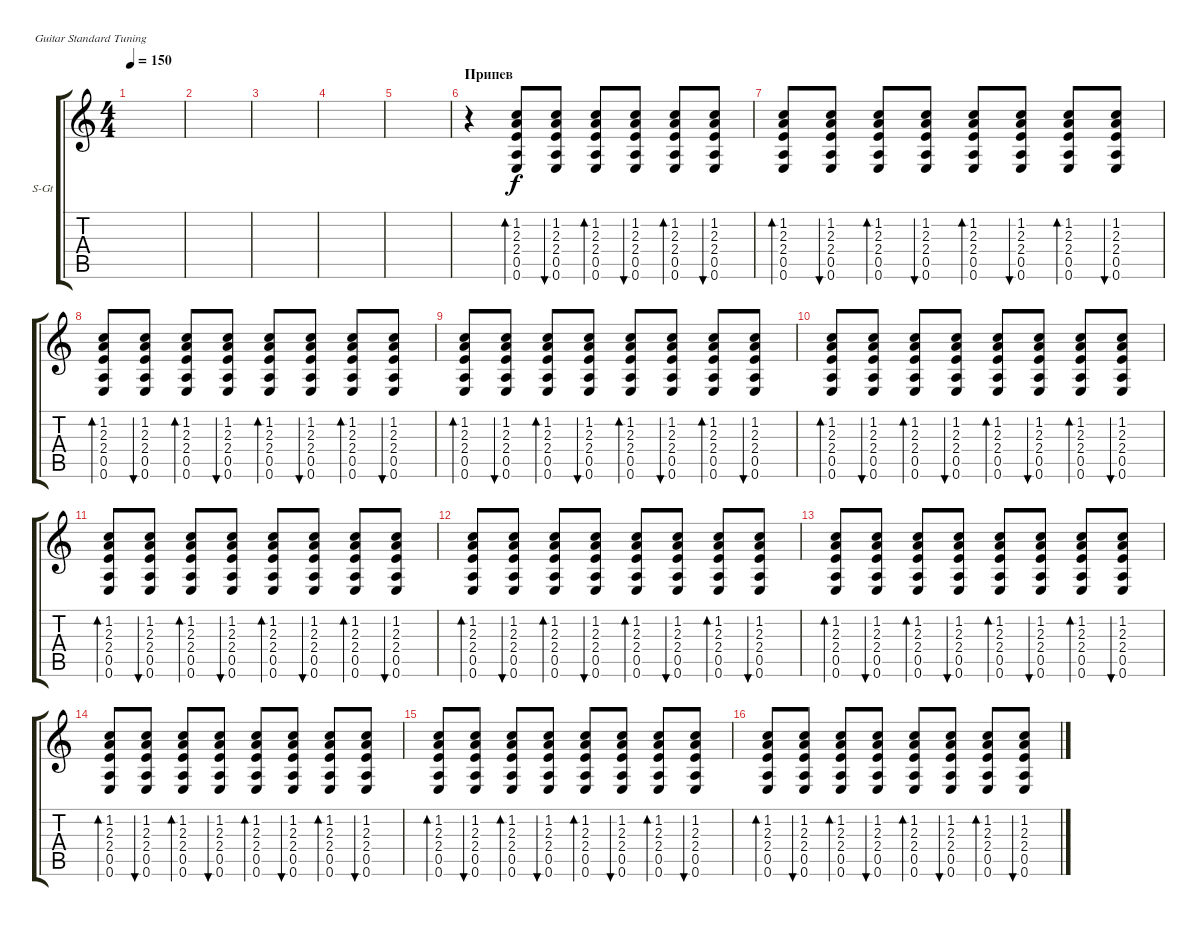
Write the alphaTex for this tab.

\defaultSystemsLayout 4
\bracketExtendMode groupsimilarinstruments
\firstSystemTrackNameOrientation horizontal
\otherSystemsTrackNameOrientation horizontal
\track ("В. Бутусов (гитара)" "S-Gt") {instrument acousticguitarsteel}
\staff {score tabs}
\tuning (E4 B3 G3 D3 A2 E2)
\ts (4 4)
\tempo 150
\clef g2
\scale
0.333333
\ks c
|
\scale
0.333333 |
\scale
0.333333 |
\scale
0.333333 |
\scale
0.333333 |
\section ("" "Припев")
\scale
0.333333 r.4 (0.6 0.5 2.4 2.3 1.2).8{bd 53} (0.6 0.5 2.4 2.3 1.2).8{bu 52} (0.6 0.5 2.4 2.3 1.2).8{bd 51} (0.6 0.5 2.4 2.3 1.2).8{bu 51} (0.6 0.5 2.4 2.3 1.2).8{bd 51} (0.6 0.5 2.4 2.3 1.2).8{bu 51} |
\scale
0.333333 (0.6 0.5 2.4 2.3 1.2).8{bd 51} (0.6 0.5 2.4 2.3 1.2).8{bu 51} (0.6 0.5 2.4 2.3 1.2).8{bd 51} (0.6 0.5 2.4 2.3 1.2).8{bu 51} (0.6 0.5 2.4 2.3 1.2).8{bd 51} (0.6 0.5 2.4 2.3 1.2).8{bu 51} (0.6 0.5 2.4 2.3 1.2).8{bd 51} (0.6 0.5 2.4 2.3 1.2).8{bu 51} |
\scale
0.333333 (0.6 0.5 2.4 2.3 1.2).8{bd 51} (0.6 0.5 2.4 2.3 1.2).8{bu 51} (0.6 0.5 2.4 2.3 1.2).8{bd 51} (0.6 0.5 2.4 2.3 1.2).8{bu 51} (0.6 0.5 2.4 2.3 1.2).8{bd 51} (0.6 0.5 2.4 2.3 1.2).8{bu 51} (0.6 0.5 2.4 2.3 1.2).8{bd 51} (0.6 0.5 2.4 2.3 1.2).8{bu 51} |
\scale
0.333333 (0.6 0.5 2.4 2.3 1.2).8{bd 51} (0.6 0.5 2.4 2.3 1.2).8{bu 51} (0.6 0.5 2.4 2.3 1.2).8{bd 51} (0.6 0.5 2.4 2.3 1.2).8{bu 51} (0.6 0.5 2.4 2.3 1.2).8{bd 51} (0.6 0.5 2.4 2.3 1.2).8{bu 51} (0.6 0.5 2.4 2.3 1.2).8{bd 51} (0.6 0.5 2.4 2.3 1.2).8{bu 51} |
\scale
0.333333 (0.6 0.5 2.4 2.3 1.2).8{bd 51} (0.6 0.5 2.4 2.3 1.2).8{bu 51} (0.6 0.5 2.4 2.3 1.2).8{bd 51} (0.6 0.5 2.4 2.3 1.2).8{bu 51} (0.6 0.5 2.4 2.3 1.2).8{bd 51} (0.6 0.5 2.4 2.3 1.2).8{bu 51} (0.6 0.5 2.4 2.3 1.2).8{bd 51} (0.6 0.5 2.4 2.3 1.2).8{bu 51} |
\scale
0.333333 (0.6 0.5 2.4 2.3 1.2).8{bd 51} (0.6 0.5 2.4 2.3 1.2).8{bu 51} (0.6 0.5 2.4 2.3 1.2).8{bd 51} (0.6 0.5 2.4 2.3 1.2).8{bu 51} (0.6 0.5 2.4 2.3 1.2).8{bd 51} (0.6 0.5 2.4 2.3 1.2).8{bu 51} (0.6 0.5 2.4 2.3 1.2).8{bd 51} (0.6 0.5 2.4 2.3 1.2).8{bu 51} |
\scale
0.333333 (0.6 0.5 2.4 2.3 1.2).8{bd 51} (0.6 0.5 2.4 2.3 1.2).8{bu 51} (0.6 0.5 2.4 2.3 1.2).8{bd 51} (0.6 0.5 2.4 2.3 1.2).8{bu 51} (0.6 0.5 2.4 2.3 1.2).8{bd 51} (0.6 0.5 2.4 2.3 1.2).8{bu 51} (0.6 0.5 2.4 2.3 1.2).8{bd 51} (0.6 0.5 2.4 2.3 1.2).8{bu 51} |
\scale
0.333333 (0.6 0.5 2.4 2.3 1.2).8{bd 51} (0.6 0.5 2.4 2.3 1.2).8{bu 51} (0.6 0.5 2.4 2.3 1.2).8{bd 51} (0.6 0.5 2.4 2.3 1.2).8{bu 51} (0.6 0.5 2.4 2.3 1.2).8{bd 51} (0.6 0.5 2.4 2.3 1.2).8{bu 51} (0.6 0.5 2.4 2.3 1.2).8{bd 51} (0.6 0.5 2.4 2.3 1.2).8{bu 51} |
\scale
0.333333 (0.6 0.5 2.4 2.3 1.2).8{bd 51} (0.6 0.5 2.4 2.3 1.2).8{bu 51} (0.6 0.5 2.4 2.3 1.2).8{bd 51} (0.6 0.5 2.4 2.3 1.2).8{bu 51} (0.6 0.5 2.4 2.3 1.2).8{bd 51} (0.6 0.5 2.4 2.3 1.2).8{bu 51} (0.6 0.5 2.4 2.3 1.2).8{bd 51} (0.6 0.5 2.4 2.3 1.2).8{bu 51} |
\scale
0.333333 (0.6 0.5 2.4 2.3 1.2).8{bd 51} (0.6 0.5 2.4 2.3 1.2).8{bu 51} (0.6 0.5 2.4 2.3 1.2).8{bd 51} (0.6 0.5 2.4 2.3 1.2).8{bu 51} (0.6 0.5 2.4 2.3 1.2).8{bd 51} (0.6 0.5 2.4 2.3 1.2).8{bu 51} (0.6 0.5 2.4 2.3 1.2).8{bd 51} (0.6 0.5 2.4 2.3 1.2).8{bu 51} |
\scale
0.333333 (0.6 0.5 2.4 2.3 1.2).8{bd 51} (0.6 0.5 2.4 2.3 1.2).8{bu 51} (0.6 0.5 2.4 2.3 1.2).8{bd 51} (0.6 0.5 2.4 2.3 1.2).8{bu 51} (0.6 0.5 2.4 2.3 1.2).8{bd 51} (0.6 0.5 2.4 2.3 1.2).8{bu 51} (0.6 0.5 2.4 2.3 1.2).8{bd 51} (0.6 0.5 2.4 2.3 1.2).8{bu 51}
